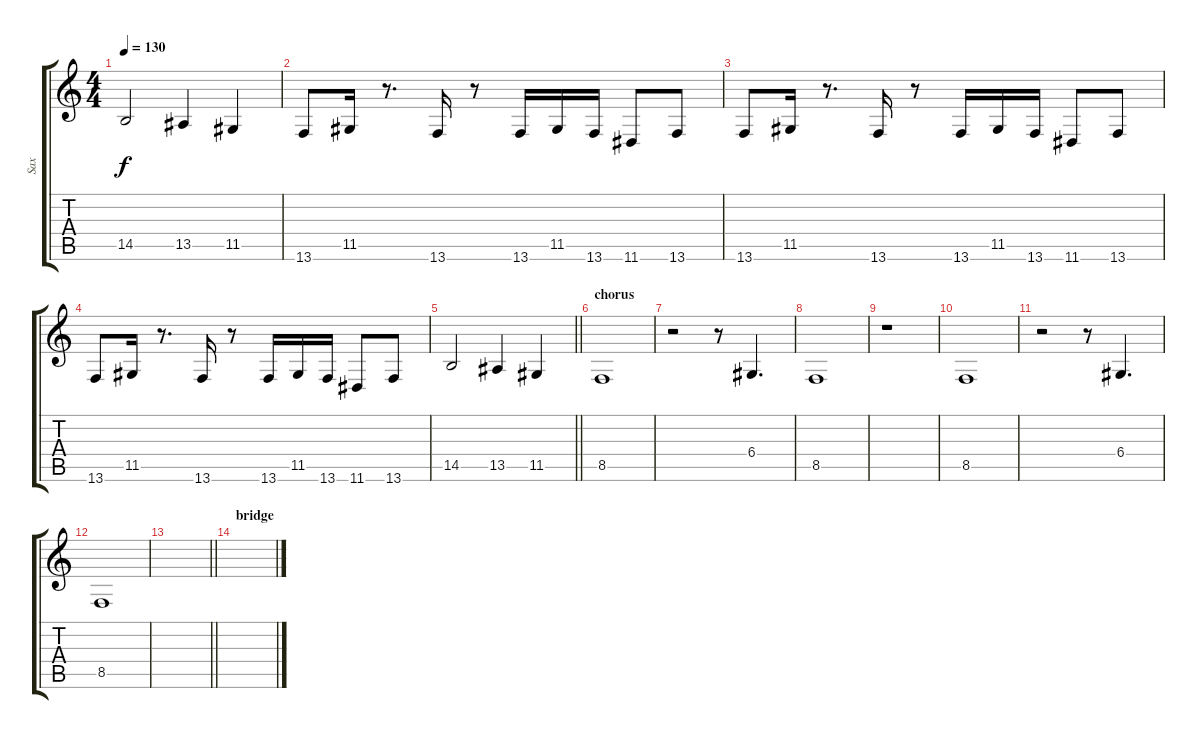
\track ("Sax" "Sax") {instrument baritonesax}
\staff {score tabs}
\tuning (E4 B3 G3 D3 A2 E2) {hide}
\ts (4 4)
\tempo 130
\clef g2
\ks c
14.5.2{dy f} 13.5.4 11.5.4 |
13.6.8 11.5.16 r.8{d} 13.6.16 r.8 13.6.16 11.5.16 13.6.16 11.6.8 13.6.8 |
13.6.8 11.5.16 r.8{d} 13.6.16 r.8 13.6.16 11.5.16 13.6.16 11.6.8 13.6.8 |
13.6.8 11.5.16 r.8{d} 13.6.16 r.8 13.6.16 11.5.16 13.6.16 11.6.8 13.6.8 |
\barLineRight lightlight
14.5.2 13.5.4 11.5.4 |
\section ("" "chorus")
8.5.1 |
r.2 r.8 6.4.4{d} |
8.5.1 |
r.1 |
8.5.1 |
r.2 r.8 6.4.4{d} |
8.5.1 |
\barLineRight lightlight
|
\section ("" "bridge")
